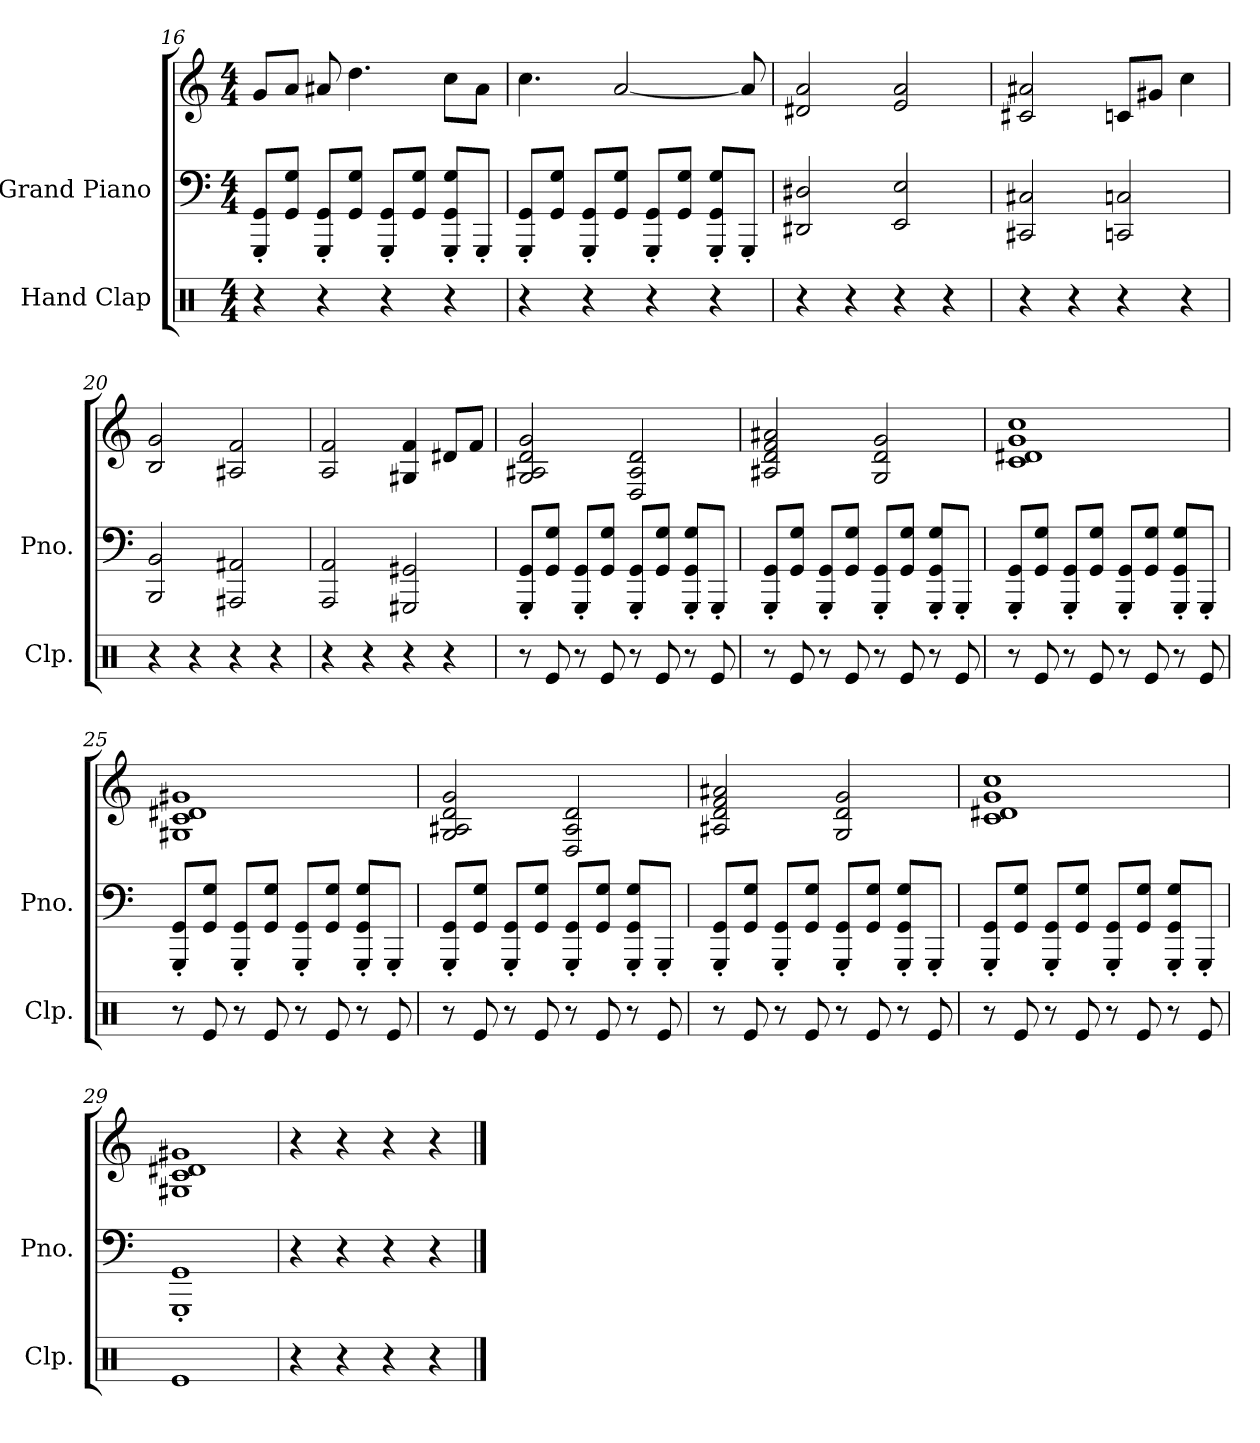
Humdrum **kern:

**kern	**kern	**kern
*part2	*part1	*part1
*staff3	*staff2	*staff1
*I"Hand Clap	*I"Grand Piano	*
*I'Clp.	*I'Pno.	*
*clefX	*clefF4	*clefG2
*k[]	*k[]	*k[]
*M4/4	*M4/4	*M4/4
=16	=16	=16
4r	8GGG' 8GG'L	8gL
.	8GG 8GJ	8aJ
4r	8GGG' 8GG'L	8a#X
.	8GG 8GJ	4.dd
4r	8GGG' 8GG'L	.
.	8GG 8GJ	.
4r	8GGG' 8GG' 8G'L	8ccL
.	8GGG'J	8a#J
=17	=17	=17
4r	8GG' 8GGG'L	4.cc
.	8G 8GGJ	.
4r	8GG' 8GGG'L	.
.	8G 8GGJ	[2a
4r	8GG' 8GGG'L	.
.	8G 8GGJ	.
4r	8G' 8GG' 8GGG'L	.
.	8GGG'J	8a]
=18	=18	=18
4r	2D#X 2DD#X	2d#X 2a
4r	.	.
4r	2E 2EE	2e 2a
4r	.	.
=19	=19	=19
4r	2CC#X 2C#X	2a#X 2c#X
4r	.	.
4r	2CCn 2Cn	8cnL
.	.	8g#XJ
4r	.	4cc
=20	=20	=20
4r	2BB 2BBB	2B 2g
4r	.	.
4r	2AAA#X 2AA#X	2A#X 2f
4r	.	.
=21	=21	=21
4r	2AA 2AAA	2A 2f
4r	.	.
4r	2GGG#X 2GG#X	4G#X 4f
4r	.	8d#XL
.	.	8fJ
=22	=22	=22
8r	8GGG' 8GG'L	2G 2A#X 2d 2g
8Re	8GG 8GJ	.
8r	8GGG' 8GG'L	.
8Re	8GG 8GJ	.
8r	8GGG' 8GG'L	2D 2d 2A#
8Re	8GG 8GJ	.
8r	8GGG' 8GG' 8G'L	.
8Re	8GGG'J	.
=23	=23	=23
8r	8GGG' 8GG'L	2A#X 2d 2a#X 2f
8Re	8GG 8GJ	.
8r	8GGG' 8GG'L	.
8Re	8GG 8GJ	.
8r	8GGG' 8GG'L	2G 2d 2g
8Re	8GG 8GJ	.
8r	8GGG' 8GG' 8G'L	.
8Re	8GGG'J	.
=24	=24	=24
8r	8GGG' 8GG'L	1c 1d#X 1cc 1g
8Re	8GG 8GJ	.
8r	8GGG' 8GG'L	.
8Re	8GG 8GJ	.
8r	8GGG' 8GG'L	.
8Re	8GG 8GJ	.
8r	8GGG' 8GG' 8G'L	.
8Re	8GGG'J	.
=25	=25	=25
8r	8GGG' 8GG'L	1G#X 1c 1d#X 1g#X
8Re	8GG 8GJ	.
8r	8GGG' 8GG'L	.
8Re	8GG 8GJ	.
8r	8GGG' 8GG'L	.
8Re	8GG 8GJ	.
8r	8GGG' 8GG' 8G'L	.
8Re	8GGG'J	.
=26	=26	=26
8r	8GGG' 8GG'L	2G 2A#X 2d 2g
8Re	8GG 8GJ	.
8r	8GGG' 8GG'L	.
8Re	8GG 8GJ	.
8r	8GGG' 8GG'L	2D 2d 2A#
8Re	8GG 8GJ	.
8r	8GGG' 8GG' 8G'L	.
8Re	8GGG'J	.
=27	=27	=27
8r	8GGG' 8GG'L	2A#X 2d 2a#X 2f
8Re	8GG 8GJ	.
8r	8GGG' 8GG'L	.
8Re	8GG 8GJ	.
8r	8GGG' 8GG'L	2G 2d 2g
8Re	8GG 8GJ	.
8r	8GGG' 8GG' 8G'L	.
8Re	8GGG'J	.
=28	=28	=28
8r	8GGG' 8GG'L	1c 1d#X 1cc 1g
8Re	8GG 8GJ	.
8r	8GGG' 8GG'L	.
8Re	8GG 8GJ	.
8r	8GGG' 8GG'L	.
8Re	8GG 8GJ	.
8r	8GGG' 8GG' 8G'L	.
8Re	8GGG'J	.
=29	=29	=29
1Re	1GGG' 1GG'	1G#X 1c 1d#X 1g#X
=30	=30	=30
4r	4r	4r
4r	4r	4r
4r	4r	4r
4r	4r	4r
==	==	==
*-	*-	*-
